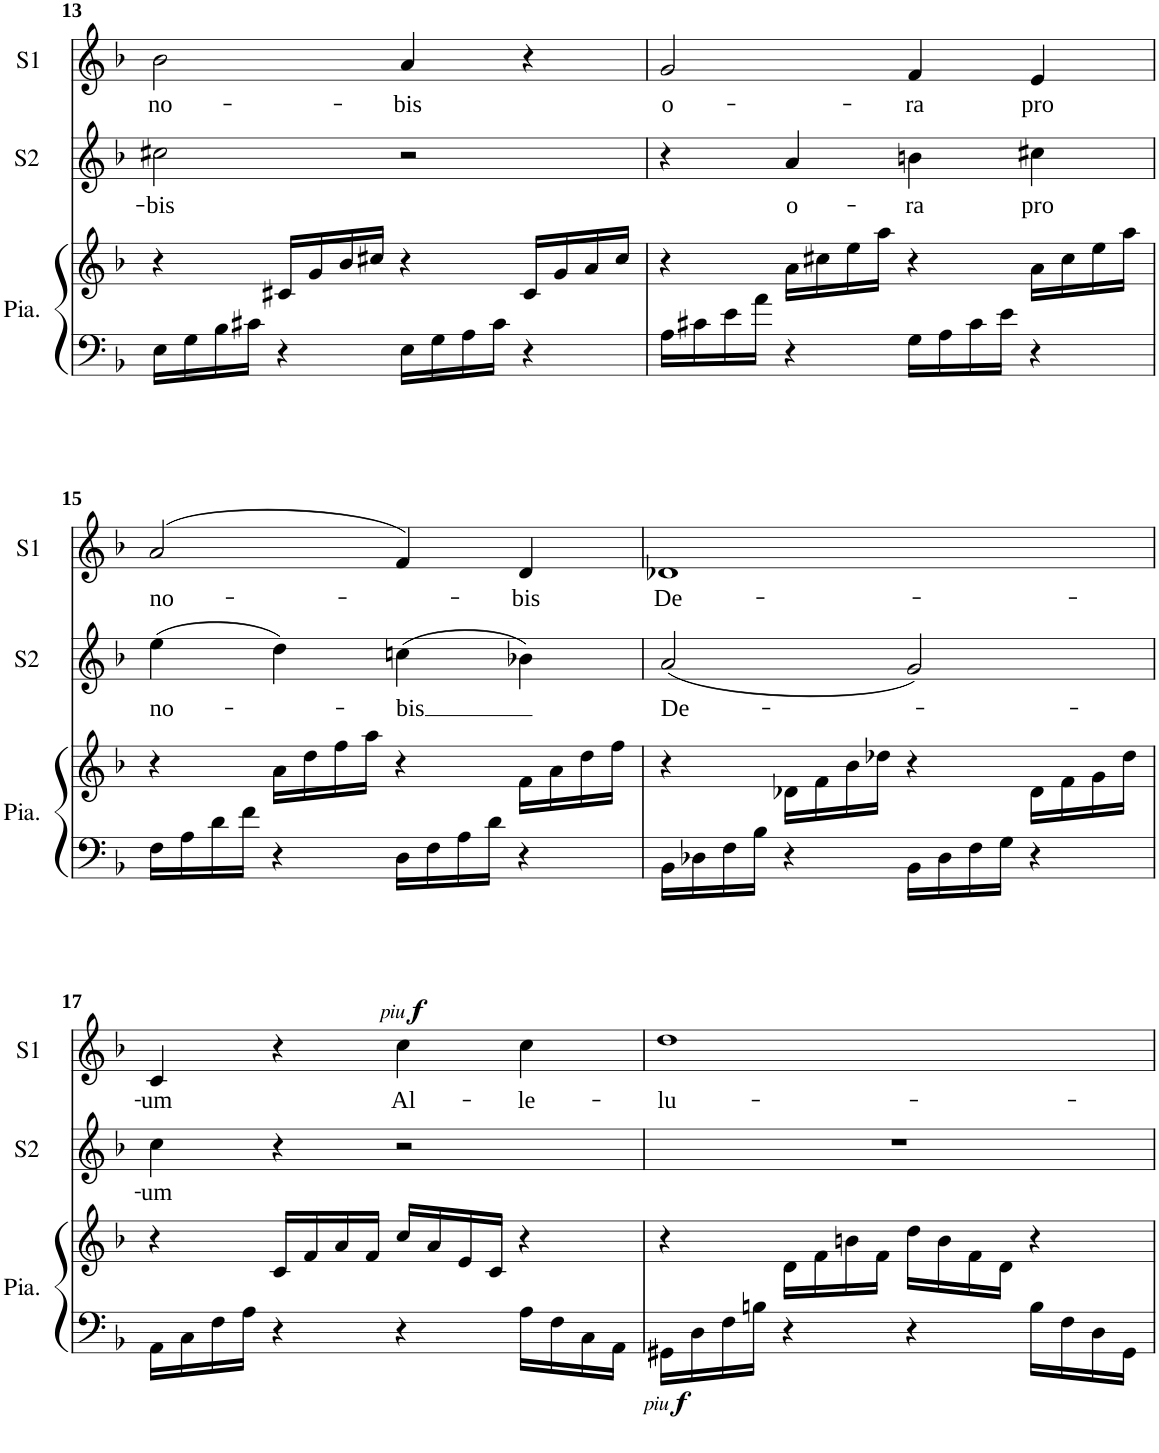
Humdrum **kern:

**kern	**kern	**dynam	**kern	**text	**kern	**text	**dynam
*part3	*part3	*part3	*part2	*part2	*part1	*part1	*part1
*staff4	*staff3	*staff3/4	*staff2	*staff2	*staff1	*staff1	*staff1
*I"Piano	*	*	*I"Soprano 2	*	*I"Soprano 1	*	*
*I'Pia.	*	*	*I'S2	*	*I'S1	*	*
!!LO:PB:g=z
*clefF4	*clefG2	*	*clefG2	*	*clefG2	*	*
*k[b-]	*k[b-]	*	*k[b-]	*	*k[b-]	*	*
*M2/2	*M2/2	*	*M2/2	*	*M2/2	*	*
*met(c|)	*met(c|)	*	*met(c|)	*	*met(c|)	*	*
=13	=13	=13	=13	=13	=13	=13	=13
!	!	!	!	!LO:LY:b	!	!LO:LY:b	!
16E\LL	4r	.	2cc#X\	-bis	2b-\	no-	.
16G\	.	.	.	.	.	.	.
16B-\	.	.	.	.	.	.	.
16c#X\JJ	.	.	.	.	.	.	.
4r	16c#X/LL	.	.	.	.	.	.
.	16g/	.	.	.	.	.	.
.	16b-/	.	.	.	.	.	.
.	16cc#X/JJ	.	.	.	.	.	.
!	!	!	!	!	!	!LO:LY:b	!
16E\LL	4r	.	2r	.	4a/	-bis	.
16G\	.	.	.	.	.	.	.
16A\	.	.	.	.	.	.	.
16c#\JJ	.	.	.	.	.	.	.
4r	16c#/LL	.	.	.	4r	.	.
.	16g/	.	.	.	.	.	.
.	16a/	.	.	.	.	.	.
.	16cc#/JJ	.	.	.	.	.	.
=14	=14	=14	=14	=14	=14	=14	=14
!	!	!	!	!	!	!LO:LY:b	!
16A\LL	4r	.	4r	.	2g/	o-	.
16c#X\	.	.	.	.	.	.	.
16e\	.	.	.	.	.	.	.
16a\JJ	.	.	.	.	.	.	.
!	!	!	!	!LO:LY:b	!	!	!
4r	16a\LL	.	4a/	o-	.	.	.
.	16cc#X\	.	.	.	.	.	.
.	16ee\	.	.	.	.	.	.
.	16aa\JJ	.	.	.	.	.	.
!	!	!	!	!LO:LY:b	!	!LO:LY:b	!
16G\LL	4r	.	4bn\	-ra	4f/	-ra	.
16A\	.	.	.	.	.	.	.
16c#\	.	.	.	.	.	.	.
16e\JJ	.	.	.	.	.	.	.
!	!	!	!	!LO:LY:b	!	!LO:LY:b	!
4r	16a\LL	.	4cc#X\	pro	4e/	pro	.
.	16cc#\	.	.	.	.	.	.
.	16ee\	.	.	.	.	.	.
.	16aa\JJ	.	.	.	.	.	.
!!LO:LB:g=z
=15	=15	=15	=15	=15	=15	=15	=15
!	!	!	!	!LO:LY:b	!	!LO:LY:b	!
16F\LL	4r	.	(4ee\	no-	(>2a/	no-	.
16A\	.	.	.	.	.	.	.
16d\	.	.	.	.	.	.	.
16f\JJ	.	.	.	.	.	.	.
4r	16a\LL	.	4dd\)	.	.	.	.
.	16dd\	.	.	.	.	.	.
.	16ff\	.	.	.	.	.	.
.	16aa\JJ	.	.	.	.	.	.
!	!	!	!	!LO:LY:b	!	!	!
16D\LL	4r	.	(4ccn\	-bis	4f/)	.	.
16F\	.	.	.	.	.	.	.
16A\	.	.	.	.	.	.	.
16d\JJ	.	.	.	.	.	.	.
!	!	!	!	!	!	!LO:LY:b	!
4r	16f\LL	.	4b-X\)	.	4d/	-bis	.
.	16a\	.	.	.	.	.	.
.	16dd\	.	.	.	.	.	.
.	16ff\JJ	.	.	.	.	.	.
=16	=16	=16	=16	=16	=16	=16	=16
!	!	!	!	!LO:LY:b	!	!LO:LY:b	!
16BB-\LL	4r	.	(2a/	De-	1d-X	De-	.
16D-X\	.	.	.	.	.	.	.
16F\	.	.	.	.	.	.	.
16B-\JJ	.	.	.	.	.	.	.
4r	16d-X\LL	.	.	.	.	.	.
.	16f\	.	.	.	.	.	.
.	16b-\	.	.	.	.	.	.
.	16dd-X\JJ	.	.	.	.	.	.
16BB-\LL	4r	.	2g/)	.	.	.	.
16D-\	.	.	.	.	.	.	.
16F\	.	.	.	.	.	.	.
16G\JJ	.	.	.	.	.	.	.
4r	16d-\LL	.	.	.	.	.	.
.	16f\	.	.	.	.	.	.
.	16g\	.	.	.	.	.	.
.	16dd-\JJ	.	.	.	.	.	.
!!LO:LB:g=z
=17	=17	=17	=17	=17	=17	=17	=17
!	!	!	!	!LO:LY:b	!	!LO:LY:b	!
16AA\LL	4r	.	4cc\	-um	4c/	-um	.
16C\	.	.	.	.	.	.	.
16F\	.	.	.	.	.	.	.
16A\JJ	.	.	.	.	.	.	.
4r	16c/LL	.	4r	.	4r	.	.
.	16f/	.	.	.	.	.	.
.	16a/	.	.	.	.	.	.
.	16f/JJ	.	.	.	.	.	.
!	!	!	!	!	!	!LO:LY:b	!LO:DY:a
!	!	!	!	!	!	!	!LO:DY:n=1:a
4r	16cc/LL	.	2r	.	4cc\	Al-	other-dynamics f
.	16a/	.	.	.	.	.	.
.	16e/	.	.	.	.	.	.
.	16c/JJ	.	.	.	.	.	.
!	!	!	!	!	!	!LO:LY:b	!
16A\LL	4r	.	.	.	4cc\	-le-	.
16F\	.	.	.	.	.	.	.
16C\	.	.	.	.	.	.	.
16AA\JJ	.	.	.	.	.	.	.
=18	=18	=18	=18	=18	=18	=18	=18
!	!	!LO:DY:b=2	!	!	!	!LO:LY:b	!
!	!	!LO:DY:n=1:b=2	!	!	!	!	!
16GG#X\LL	4r	other-dynamics f	1r	.	1dd	-lu-	.
16D\	.	.	.	.	.	.	.
16F\	.	.	.	.	.	.	.
16Bn\JJ	.	.	.	.	.	.	.
4r	16d\LL	.	.	.	.	.	.
.	16f\	.	.	.	.	.	.
.	16bn\	.	.	.	.	.	.
.	16f\JJ	.	.	.	.	.	.
4r	16dd\LL	.	.	.	.	.	.
.	16b\	.	.	.	.	.	.
.	16f\	.	.	.	.	.	.
.	16d\JJ	.	.	.	.	.	.
16B\LL	4r	.	.	.	.	.	.
16F\	.	.	.	.	.	.	.
16D\	.	.	.	.	.	.	.
16GG#\JJ	.	.	.	.	.	.	.
=	=	=	=	=	=	=	=
*-	*-	*-	*-	*-	*-	*-	*-
